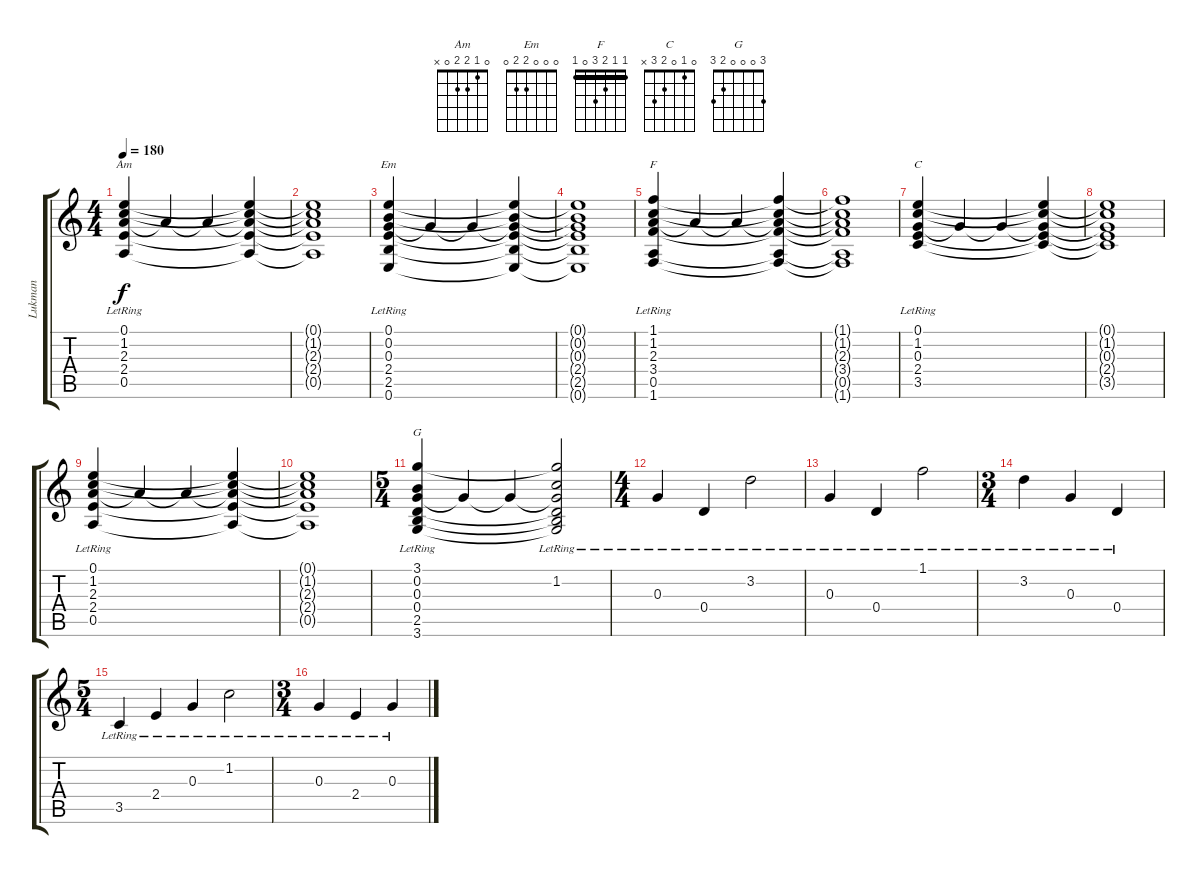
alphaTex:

\track ("Lukman" "Lukman") {instrument electricguitarjazz}
\staff {score tabs}
\tuning (E4 B3 G3 D3 A2 E2) {hide}
\chord ("Am" 0 1 2 2 0 x)
\chord ("Em" 0 0 0 2 2 0)
\chord ("F" 1 1 2 3 0 1) {barre 1}
\chord ("C" 0 1 0 2 3 x)
\chord ("G" 3 0 0 0 2 3)
\ts (4 4)
\tempo 180
\clef g2
\ks c
(0.1{lr} 1.2{lr} 2.3{lr} 2.4{lr} 0.5{lr}).4{ch "Am" dy f} 2.3{t}.4 2.3{t}.4 (0.1{t} 1.2{t} 2.3{t} 2.4{t} 0.5{t}).4 |
(0.1{t} 1.2{t} 2.3{t} 2.4{t} 0.5{t}).1 |
(0.1{lr} 0.2{lr} 0.3{lr} 2.4{lr} 2.5{lr} 0.6{lr}).4{ch "Em"} 0.3{t}.4 0.3{t}.4 (0.1{t} 0.2{t} 0.3{t} 2.4{t} 2.5{t} 0.6{t}).4 |
(0.1{t} 0.2{t} 0.3{t} 2.4{t} 2.5{t} 0.6{t}).1 |
(1.1{lr} 1.2{lr} 2.3{lr} 3.4{lr} 0.5{lr} 1.6{lr}).4{ch "F"} 2.3{t}.4 2.3{t}.4 (1.1{t} 1.2{t} 2.3{t} 3.4{t} 0.5{t} 1.6{t}).4 |
(1.1{t} 1.2{t} 2.3{t} 3.4{t} 0.5{t} 1.6{t}).1 |
(0.1{lr} 1.2{lr} 0.3{lr} 2.4{lr} 3.5{lr}).4{ch "C"} 0.3{t}.4 0.3{t}.4 (0.1{t} 1.2{t} 0.3{t} 2.4{t} 3.5{t}).4 |
(0.1{t} 1.2{t} 0.3{t} 2.4{t} 3.5{t}).1 |
(0.1{lr} 1.2{lr} 2.3{lr} 2.4{lr} 0.5{lr}).4 2.3{t}.4 2.3{t}.4 (0.1{t} 1.2{t} 2.3{t} 2.4{t} 0.5{t}).4 |
(0.1{t} 1.2{t} 2.3{t} 2.4{t} 0.5{t}).1 |
\ts (5 4)
(3.1{lr} 0.2{lr} 0.3{lr} 0.4{lr} 2.5{lr} 3.6{lr}).4{ch "G"} 0.3{t}.4 0.3{t}.4 (3.1{t} 1.2{lr} 0.3{t} 0.4{t} 2.5{t} 3.6{t}).2 |
\ts (4 4)
0.3{lr}.4 0.4{lr}.4 3.2{lr}.2 |
0.3{lr}.4 0.4{lr}.4 1.1{lr}.2 |
\ts (3 4)
3.2{lr}.4 0.3{lr}.4 0.4{lr}.4 |
\ts (5 4)
3.5{lr}.4 2.4{lr}.4 0.3{lr}.4 1.2{lr}.2 |
\ts (3 4)
0.3{lr}.4 2.4{lr}.4 0.3{lr}.4
